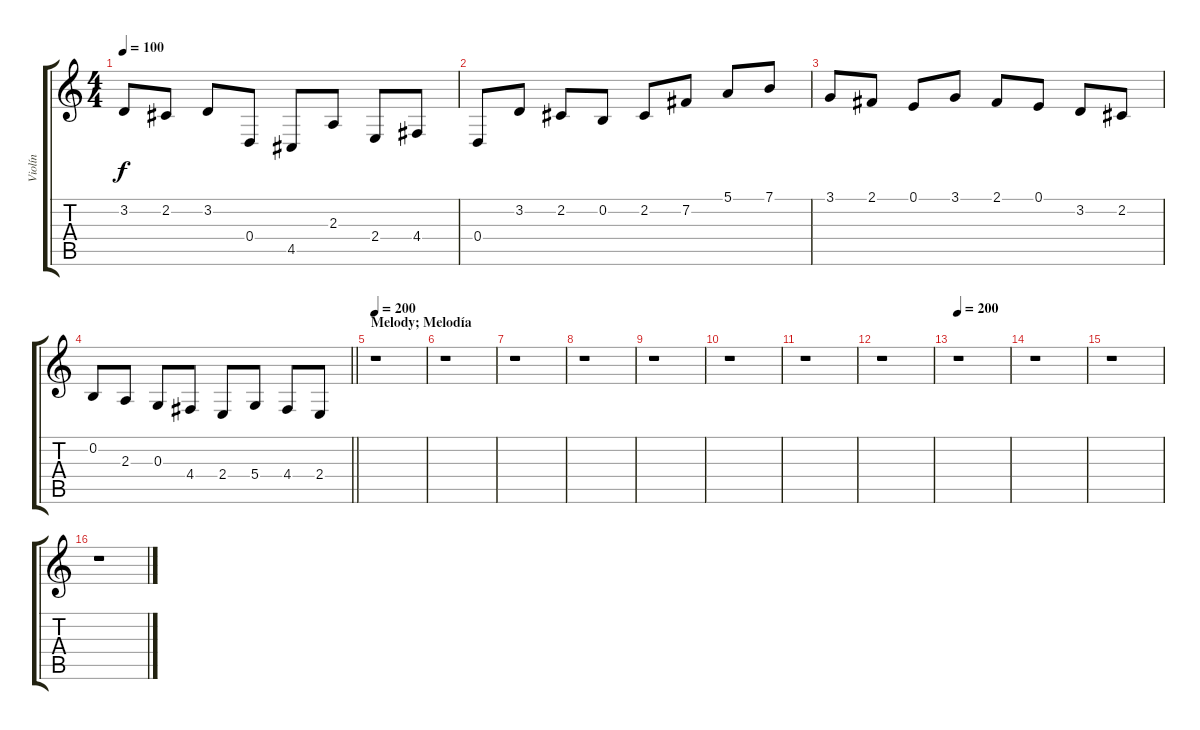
\track ("Violín" "Violín") {instrument violin}
\staff {score tabs}
\tuning (E4 B3 G3 D3 A2 E2) {hide}
\ts (4 4)
\tempo 100
\clef g2
\ks c
3.2.8{dy f} 2.2.8 3.2.8 0.4.8 4.5.8 2.3.8 2.4.8 4.4.8 |
0.4.8 3.2.8 2.2.8 0.2.8 2.2.8 7.2.8 5.1.8 7.1.8 |
3.1.8 2.1.8 0.1.8 3.1.8 2.1.8 0.1.8 3.2.8 2.2.8 |
\barLineRight lightlight
0.2.8 2.3.8 0.3.8 4.4.8 2.4.8 5.4.8 4.4.8 2.4.8 |
\section ("" "Melody; Melodía")
\tempo 200
r.1 |
r.1 |
r.1 |
r.1 |
r.1 |
r.1 |
r.1 |
r.1 |
\tempo 200
r.1 |
r.1 |
r.1 |
r.1
